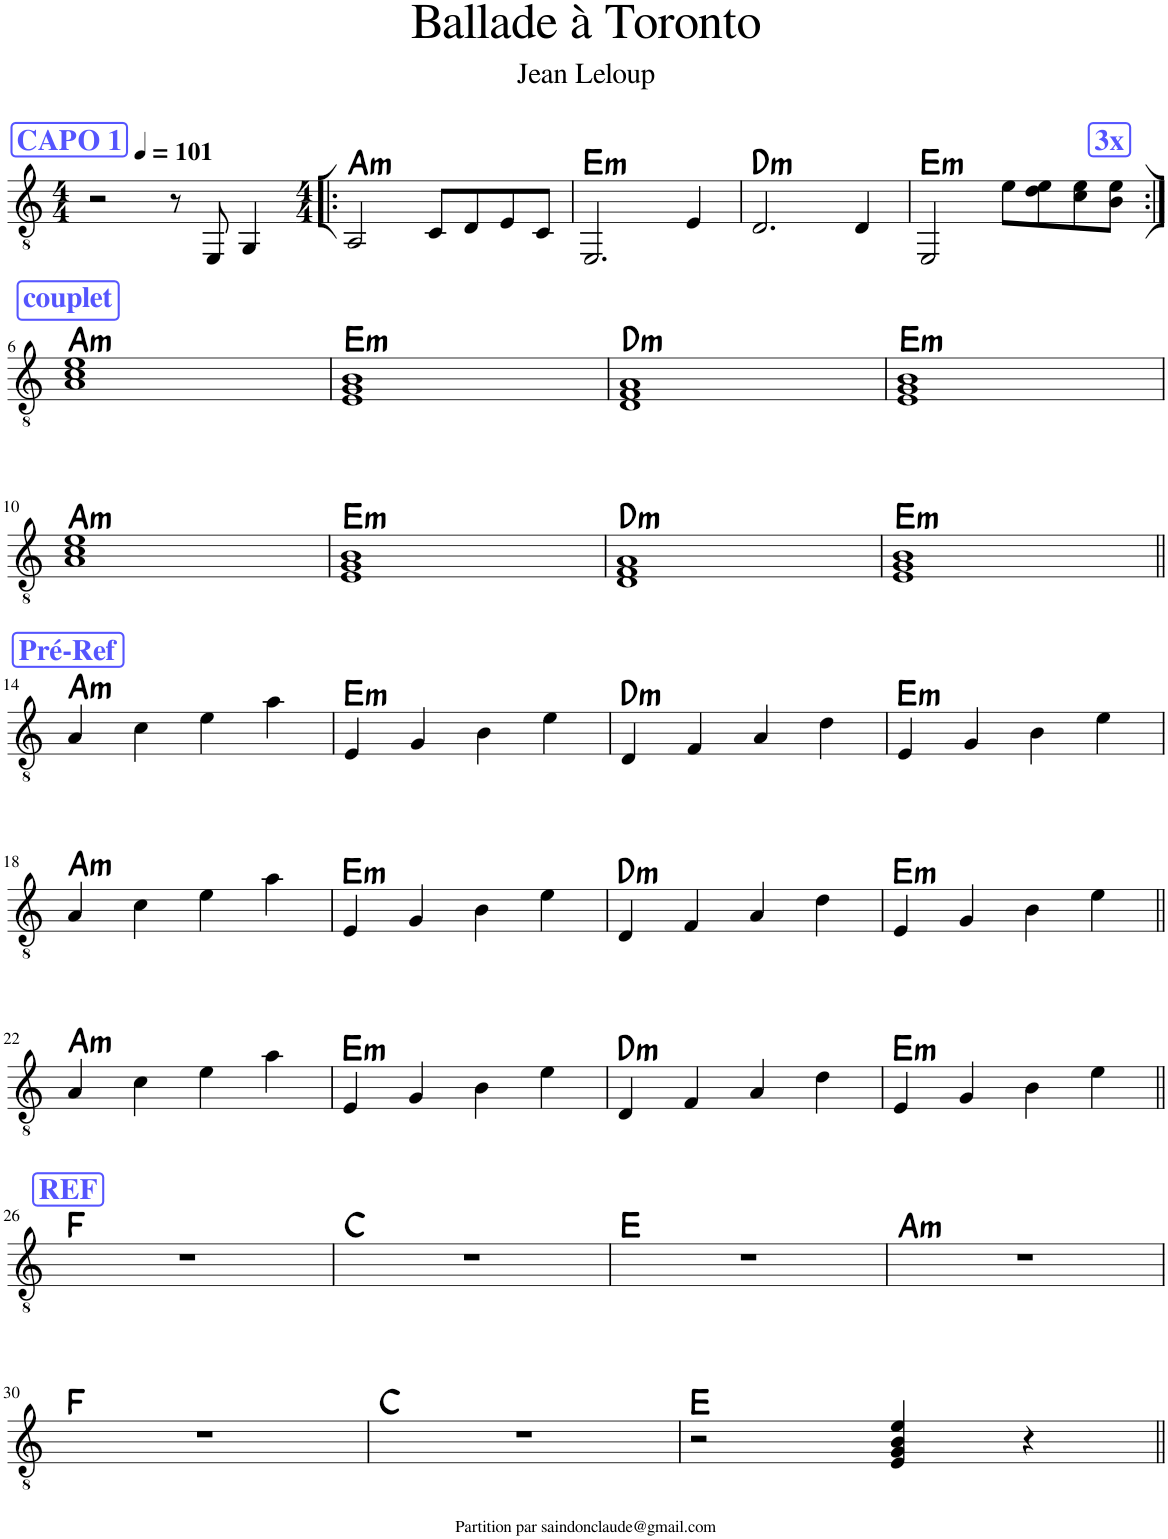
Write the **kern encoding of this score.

**kern	**harte
*part1	*part1
*staff1	*
*I"Classical Guitar	*
*I'Guit.	*
*clefGv2	*
*k[]	*
*M4/4	*
*MM101	*
!!LO:REH:place=s1:a:B:cj:color=#5555FF:fs=14:t=CAPO 1
=1	=1
2r	.
8r	.
8EE/	.
4GG/	.
=2!|:	=2!|:
*M4/4	*
!	!LO:H:kt=m
2AA/	A:min
8C/L	.
8D/	.
8E/	.
8C/J	.
=3	=3
!	!LO:H:kt=m
2.EE/	E:min
4E/	.
=4	=4
!	!LO:H:kt=m
2.D/	D:min
4D/	.
!!LO:REH:place=s1:a:B:cj:color=#5555FF:fs=14:t=3x:qo=3.5
=5	=5
!	!LO:H:kt=m
2EE/	E:min
8e\L	.
8d\ 8e\	.
8c\ 8e\	.
8B\ 8e\J	.
!!LO:LB:g=z
!!LO:REH:place=s1:a:B:cj:color=#5555FF:fs=14:t=couplet
=6:|!	=6:|!
!	!LO:H:kt=m
1A 1c 1e	A:min
=7	=7
!	!LO:H:kt=m
1E 1G 1B	E:min
=8	=8
!	!LO:H:kt=m
1D 1F 1A	D:min
=9	=9
!	!LO:H:kt=m
1E 1G 1B	E:min
!!LO:LB:g=z
=10	=10
!	!LO:H:kt=m
1A 1c 1e	A:min
=11	=11
!	!LO:H:kt=m
1E 1G 1B	E:min
=12	=12
!	!LO:H:kt=m
1D 1F 1A	D:min
=13	=13
!	!LO:H:kt=m
1E 1G 1B	E:min
!!LO:LB:g=z
!!LO:REH:place=s1:a:B:cj:color=#5555FF:fs=14:t=Pré-Ref
=14||	=14||
!	!LO:H:kt=m
4A/	A:min
4c\	.
4e\	.
4a\	.
=15	=15
!	!LO:H:kt=m
4E/	E:min
4G/	.
4B\	.
4e\	.
=16	=16
!	!LO:H:kt=m
4D/	D:min
4F/	.
4A/	.
4d\	.
=17	=17
!	!LO:H:kt=m
4E/	E:min
4G/	.
4B\	.
4e\	.
!!LO:LB:g=z
=18	=18
!	!LO:H:kt=m
4A/	A:min
4c\	.
4e\	.
4a\	.
=19	=19
!	!LO:H:kt=m
4E/	E:min
4G/	.
4B\	.
4e\	.
=20	=20
!	!LO:H:kt=m
4D/	D:min
4F/	.
4A/	.
4d\	.
=21	=21
!	!LO:H:kt=m
4E/	E:min
4G/	.
4B\	.
4e\	.
!!LO:LB:g=z
=22||	=22||
!	!LO:H:kt=m
4A/	A:min
4c\	.
4e\	.
4a\	.
=23	=23
!	!LO:H:kt=m
4E/	E:min
4G/	.
4B\	.
4e\	.
=24	=24
!	!LO:H:kt=m
4D/	D:min
4F/	.
4A/	.
4d\	.
=25	=25
!	!LO:H:kt=m
4E/	E:min
4G/	.
4B\	.
4e\	.
!!LO:LB:g=z
!!LO:REH:place=s1:a:B:cj:color=#5555FF:fs=14:t=REF
=26||	=26||
1r	F:maj
=27	=27
1r	C:maj
=28	=28
1r	E:maj
=29	=29
!	!LO:H:kt=m
1r	A:min
!!LO:LB:g=z
=30	=30
1r	F:maj
=31	=31
1r	C:maj
=32	=32
2r	E:maj
4E/ 4Gn/ 4B/ 4e/	.
4r	.
=||	=||
*-	*-
